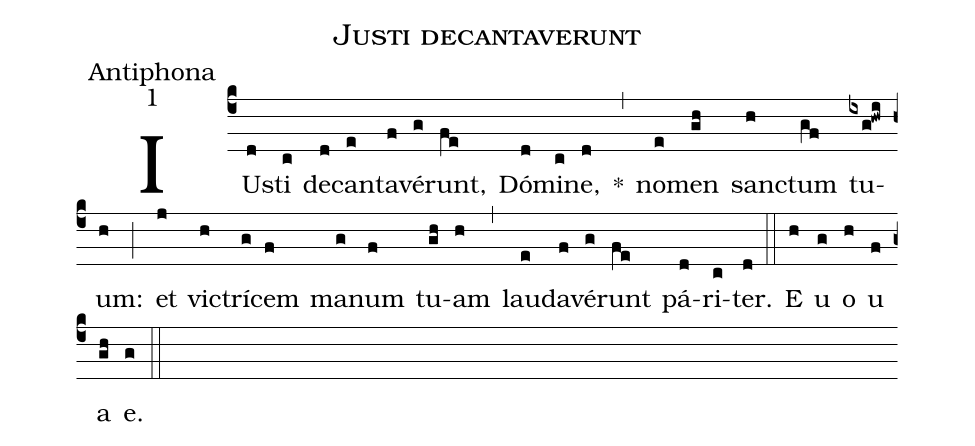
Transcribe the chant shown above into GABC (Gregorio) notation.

name:Justi decantaverunt;
office-part:Antiphona;
mode:1;
%%
(c4)IUs(d)ti(c) de(d)can(e)ta(f)vé(g)runt,(fe) Dó(d)mi(c)ne,(d) *(,) no(e)men(gh) san(h)ctum(gf) tu(ixg!hwi)um:(h) (;) et(j) vic(h)trí(g)cem(f) ma(g)num(f) tu(gh)am(h) (,) lau(e)da(f)vé(g)runt(fe) pá(d)ri(c)ter.(d) (::) E(h) u(g) o(h) u(f) a(gh) e.(g) (::)
